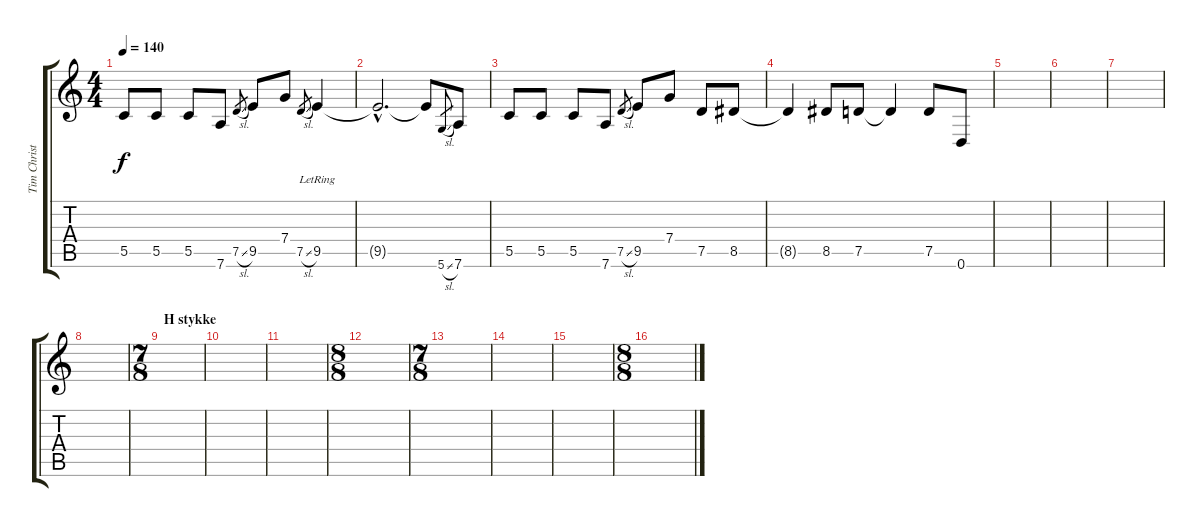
\track ("Tim Christensen (Guitar 1) Clean" "Tim Christ") {instrument electricguitarclean}
\staff {score tabs}
\tuning (D4 A3 F3 C3 G2 D2) {hide}
\ts (4 4)
\tempo 140
\clef g2
\ks c
5.5.8{dy f} 5.5.8 5.5.8 7.6.8 7.5{sl}.8{gr} 9.5.8 7.4.8 7.5{sl}.8{gr} 9.5{lr}.4 |
9.5{hac t}.2{d} 9.5{t}.8 5.6{sl}.8{gr} 7.6.8 |
5.5.8 5.5.8 5.5.8 7.6.8 7.5{sl}.8{gr} 9.5.8 7.4.8 7.5.8 8.5.8 |
8.5{t}.4 8.5.8 7.5.8 7.5{t}.4 7.5.8 0.6.8 |
|
|
|
|
\ts (7 8)
\section ("" "H stykke")
|
|
|
\ts (8 8)
|
\ts (7 8)
|
|
|
\ts (8 8)
